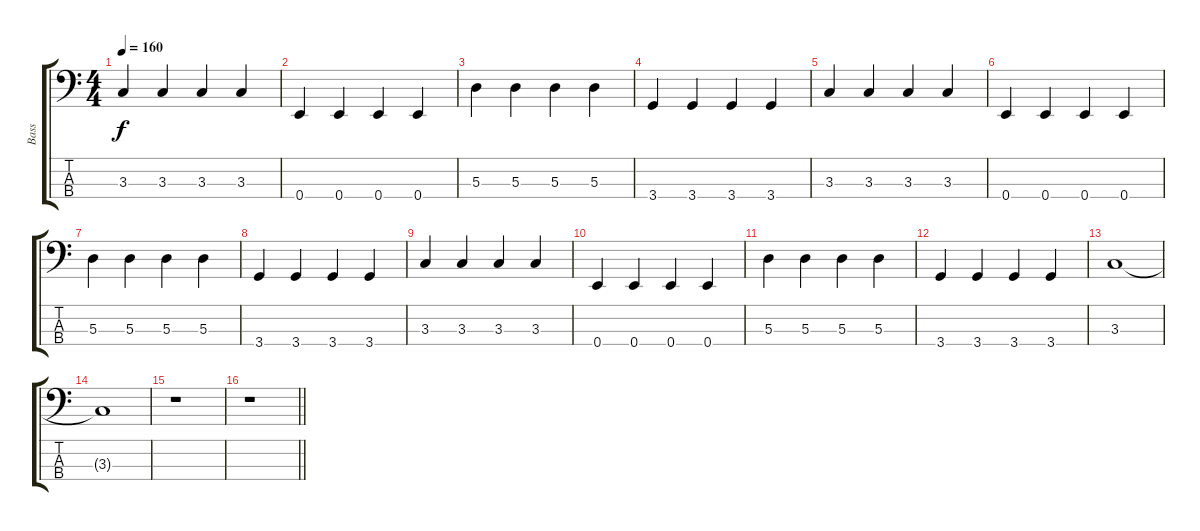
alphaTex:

\track ("Bass" "Bass") {instrument electricbassfinger}
\staff {score tabs}
\tuning (G2 D2 A1 E1) {hide}
\ts (4 4)
\tempo 160
\clef f4
\ks c
3.3.4{dy f} 3.3.4 3.3.4 3.3.4 |
0.4.4 0.4.4 0.4.4 0.4.4 |
5.3.4 5.3.4 5.3.4 5.3.4 |
3.4.4 3.4.4 3.4.4 3.4.4 |
3.3.4 3.3.4 3.3.4 3.3.4 |
0.4.4 0.4.4 0.4.4 0.4.4 |
5.3.4 5.3.4 5.3.4 5.3.4 |
3.4.4 3.4.4 3.4.4 3.4.4 |
3.3.4 3.3.4 3.3.4 3.3.4 |
0.4.4 0.4.4 0.4.4 0.4.4 |
5.3.4 5.3.4 5.3.4 5.3.4 |
3.4.4 3.4.4 3.4.4 3.4.4 |
3.3.1 |
3.3{t}.1 |
r.1 |
\barLineRight lightlight
r.1
